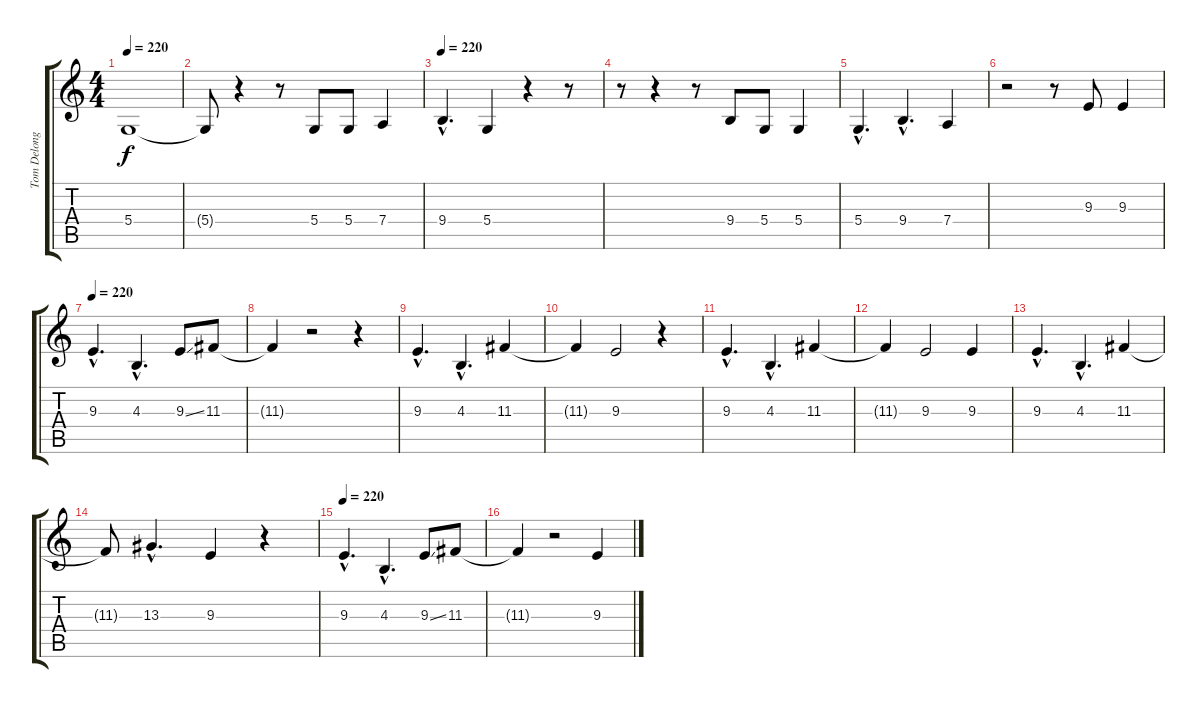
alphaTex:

\track ("Tom Delonge(Vocal)" "Tom Delong") {instrument lead2sawtooth}
\staff {score tabs}
\tuning (E4 B3 G3 D3 A2 E2) {hide}
\ts (4 4)
\tempo 220
\clef g2
\ks c
5.4{t}.1{dy f} |
5.4{t}.8 r.4 r.8 5.4.8 5.4.8 7.4.4 |
\tempo 220
9.4{hac}.4{d} 5.4.4 r.4 r.8 |
r.8 r.4 r.8 9.4.8 5.4.8 5.4.4 |
5.4{hac}.4{d} 9.4{hac}.4{d} 7.4.4 |
r.2 r.8 9.3.8 9.3.4 |
\tempo 220
9.3{hac}.4{d} 4.3{hac}.4{d} 9.3{ss}.8 11.3.8 |
11.3{t}.4 r.2 r.4 |
9.3{hac}.4{d} 4.3{hac}.4{d} 11.3.4 |
11.3{t}.4 9.3.2 r.4 |
9.3{hac}.4{d} 4.3{hac}.4{d} 11.3.4 |
11.3{t}.4 9.3.2 9.3.4 |
9.3{hac}.4{d} 4.3{hac}.4{d} 11.3.4 |
11.3{t}.8 13.3{hac}.4{d} 9.3.4 r.4 |
\tempo 220
9.3{hac}.4{d} 4.3{hac}.4{d} 9.3{ss}.8 11.3.8 |
11.3{t}.4 r.2 9.3.4
